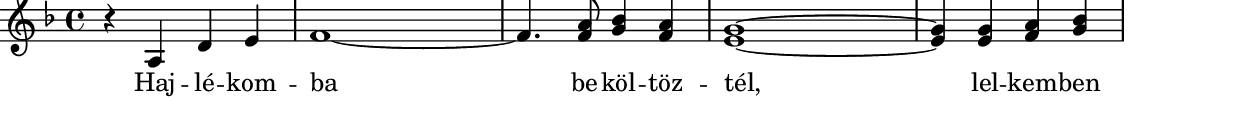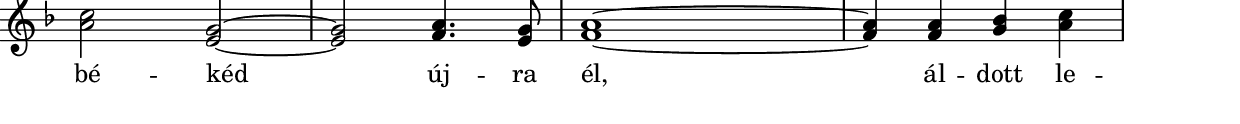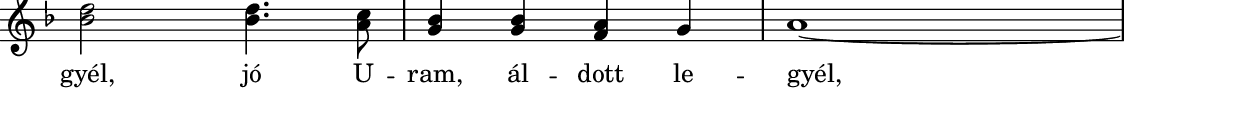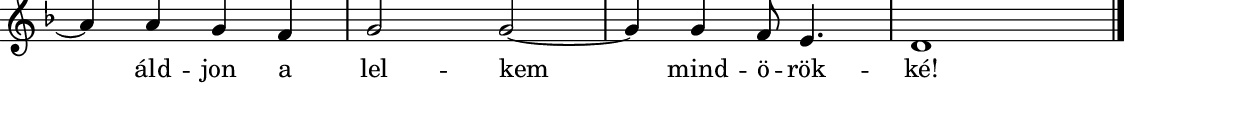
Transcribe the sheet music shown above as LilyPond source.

% MusicXML to Lilypond converter by Kovi

szovegAAA = \lyricmode {  "Haj" -- "lé" -- "kom" -- "ba" "be" -- "köl" -- "töz" -- "tél," "lel" -- "kem" -- "ben" "bé" -- "kéd" "új" -- "ra" "él," "ál" -- "dott" "le" -- "gyél," "jó" "U" -- "ram," "ál" -- "dott" "le" -- "gyél," "áld" -- "jon" "a" "lel" -- "kem" "mind" -- "ö" -- "rök" -- "ké!"  }

% Analyzing...
% 1 parts
% 1 Staff
% forceBassClefActive = 
melody = {
% 67 notes in the part
% 1 voices

\new Staff
\new Voice {
% 67 notes
% 16 mesaures

% Measure 1
\clef "treble"
\key f \major
\time 4/4 
r4 a4 d'4 e'4 
% Measure 2
f'1~ 
% Measure 3
f'4. <f' a' >8 <g' bes' >4 <f' a' >4 
% Measure 4
<e' g' >1~ 
% Measure 5
<e' g' >4 <e' g' >4 <f' a' >4 <g' bes' >4 
% Measure 6
<a' c'' >2 <e' g' >2~ 
% Measure 7
<e' g' >2 <f' a' >4. <e' g' >8 
% Measure 8
<f' a' >1~ 
% Measure 9
<f' a' >4 <f' a' >4 <g' bes' >4 <a' c'' >4 
% Measure 10
\break
<bes' d'' >2 <bes' d'' >4. <a' c'' >8 
% Measure 11
<g' bes' >4 <g' bes' >4 <f' a' >4 g'4 
% Measure 12
a'1~ 
% Measure 13
\break
a'4 a'4 g'4 f'4 
% Measure 14
g'2 g'2~ 
% Measure 15
g'4 g'4 f'8 e'4. 
% Measure 16
d'1 \bar "|." 
} % voice
\addlyrics { \szovegAAA }

} % melody


harmonies = \chordmode {
% 10 chords
\germanChords
s4 s4 s4 s4 d4:m s4 s4 s4 s4 s4 s4 s4 c4 s4 s4 s4 s4 s4 s4 s4 a4:m s4 s4 s4 s4 s4 s4 s4 d4:m s4 s4 s4 s4 s4 s4 s4 bes4 s4 s4 s4 a4 s4 s4 s4 d4:m s4 s4 s4 s4 s4 s4 s4 a4:m s4 s4 s4 a4 s4 s4 s4 d4:m
}

\include "../../definitions.ly"
